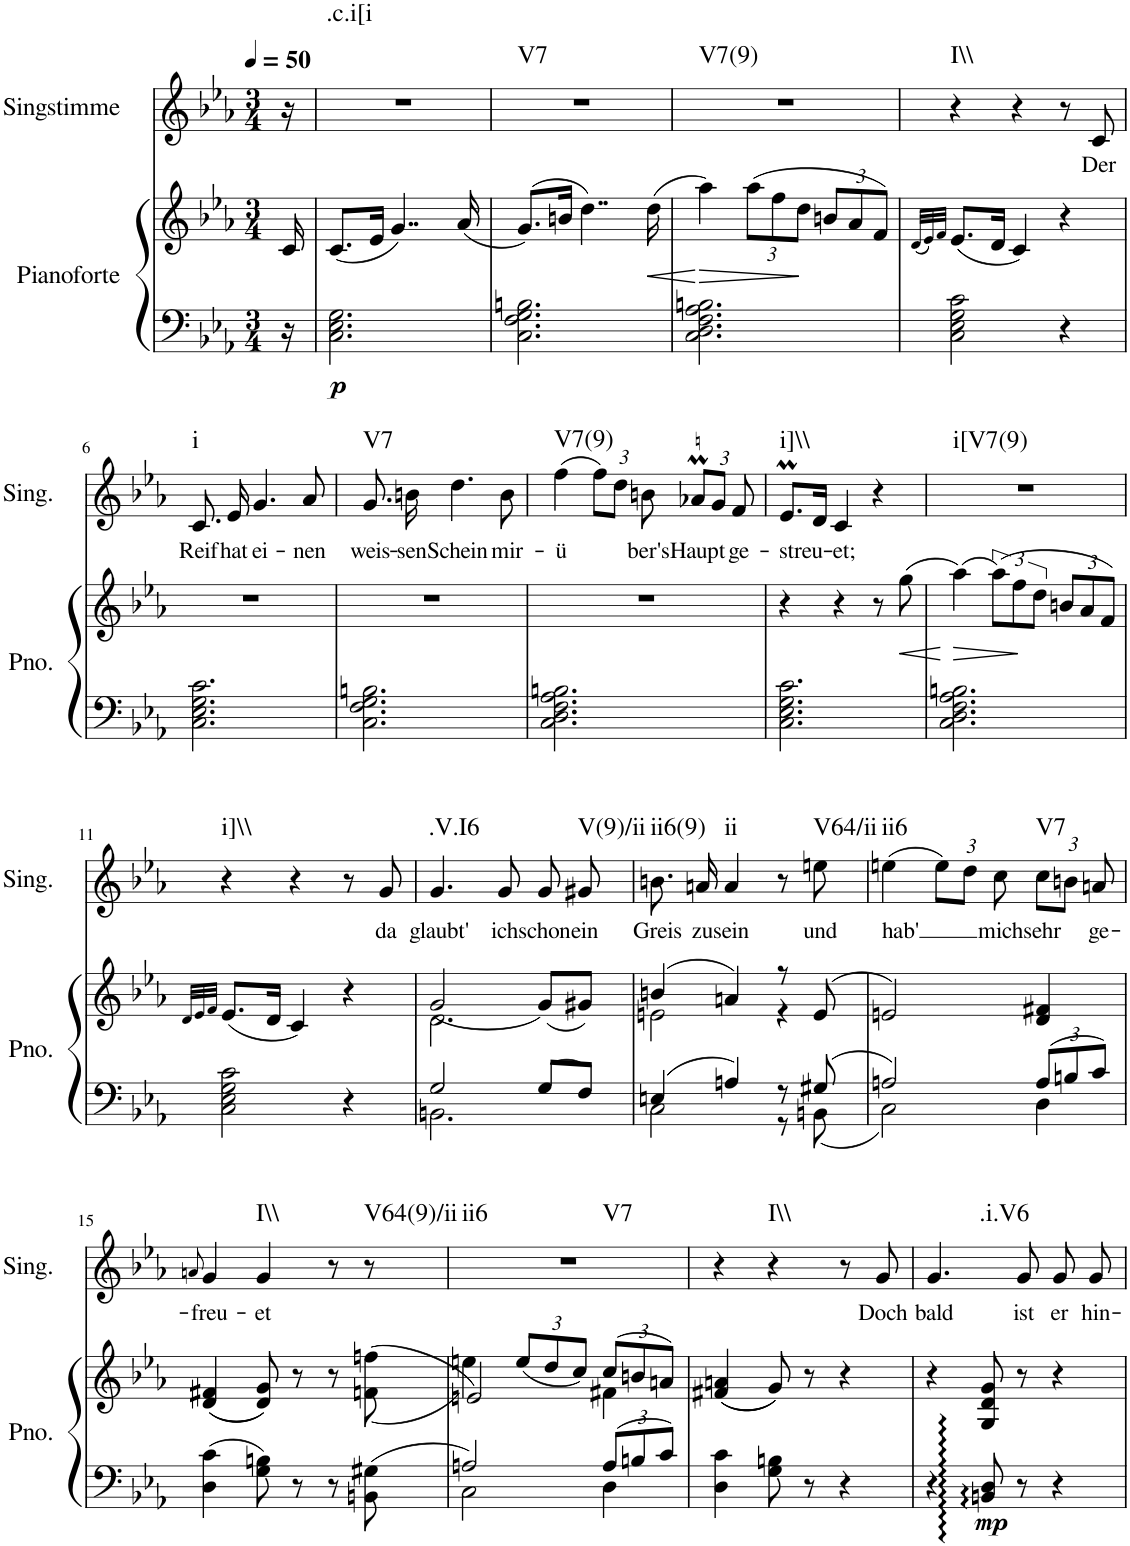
**kern	**kern	**dynam	**kern	**text	**harte
*part2	*part2	*part2	*part1	*part1	*part1
*staff3	*staff2	*staff2/3	*staff1	*staff1	*
*I"Pianoforte	*	*	*I"Singstimme	*	*
*I'Pno.	*	*	*I'Sing.	*	*
*clefF4	*clefG2	*	*clefG2	*	*
*k[b-e-a-]	*k[b-e-a-]	*	*k[b-e-a-]	*	*
*M3/4	*M3/4	*	*M3/4	*	*
*MM50	*MM50	*	*MM50	*	*
=1	=1	=1	=1	=1	=1
16r	16c/	.	16r	.	.
=2	=2	=2	=2	=2	=2
!	!	!LO:DY:b=2	!	!	!LO:H:kt=.c.i[i
2.C\ 2.E-\ 2.G\	(8.c/L	p	2.r	.	N
.	16e-/Jk	.	.	.	.
.	4..g/)	.	.	.	.
.	(16a-/	.	.	.	.
=3	=3	=3	=3	=3	=3
!	!	!	!	!	!LO:H:kt=V7
2.C\ 2.F\ 2.G\ 2.Bn\	(8.g/L)	.	2.r	.	N
.	16bn/Jk	.	.	.	.
.	4..dd\)	.	.	.	.
!	!	!LO:HP:b	!	!	!
.	(16dd\	<	.	.	.
.	.	[	.	.	.
=4	=4	=4	=4	=4	=4
!	!	!LO:HP:b	!	!	!LO:H:kt=V7(9)
2.C\ 2.D\ 2.F\ 2.A-\ 2.Bn\	4aa-\)	>	2.r	.	N
*	*Xbrackettup	*	*	*	*
.	(12aa-\L	.	.	.	.
.	12ff\	.	.	.	.
.	12dd\J	.	.	.	.
.	12bn/L	.	.	.	.
.	12a-/	.	.	.	.
.	12f/J)	.	.	.	.
.	.	]	.	.	.
=5	=5	=5	=5	=5	=5
.	(32qd/LLL	.	.	.	.
.	32qe-/)	.	.	.	.
.	32qf/JJJ	.	.	.	.
!	!	!	!	!	!LO:H:kt=I\\
2C\ 2E-\ 2G\ 2c\	(8.e-/L	.	4r	.	N
.	16d/Jk	.	.	.	.
.	4c/)	.	4r	.	.
4r	4r	.	8r	.	.
!	!	!	!	!LO:LY:b	!
.	.	.	8c/	Der	.
!!LO:LB:g=z
=6	=6	=6	=6	=6	=6
!	!	!	!	!LO:LY:b	!LO:H:kt=i
2.C\ 2.E-\ 2.G\ 2.c\	2.r	.	8.c/	Reif	N
!	!	!	!	!LO:LY:b	!
.	.	.	16e-/	hat	.
!	!	!	!	!LO:LY:b	!
.	.	.	4.g/	ei-	.
!	!	!	!	!LO:LY:b	!
.	.	.	8a-/	-nen	.
=7	=7	=7	=7	=7	=7
!	!	!	!	!LO:LY:b	!LO:H:kt=V7
2.C\ 2.F\ 2.G\ 2.Bn\	2.r	.	8.g/	weis-	N
!	!	!	!	!LO:LY:b	!
.	.	.	16bn\	-sen	.
!	!	!	!	!LO:LY:b	!
.	.	.	4.dd\	Schein	.
!	!	!	!	!LO:LY:b	!
.	.	.	8b\	mir-	.
=8	=8	=8	=8	=8	=8
!	!	!	!	!LO:LY:b	!LO:H:kt=V7(9)
2.C\ 2.D\ 2.F\ 2.A-\ 2.Bn\	2.r	.	(4ff\	-ü	N
*	*	*	*Xbrackettup	*	*
.	.	.	12ff\L)	.	.
.	.	.	12dd\J	.	.
!	!	!	!	!LO:LY:b	!
.	.	.	12bn\	ber's	.
!	!	!	!	!LO:LY:b	!
.	.	.	12a-XM/L	Haupt	.
.	.	.	12g/J	.	.
!	!	!	!	!LO:LY:b	!
.	.	.	12f/	ge-	.
=9	=9	=9	=9	=9	=9
!	!	!	!	!LO:LY:b	!LO:H:kt=i]\\
2.C\ 2.E-\ 2.G\ 2.c\	4r	.	8.e-M/L	-streu-	N
.	.	.	16d/Jk	.	.
!	!	!	!	!LO:LY:b	!
.	4r	.	4c/	-et;	.
.	8r	.	4r	.	.
!	!	!LO:HP:b	!	!	!
.	(8gg\	<	.	.	.
.	.	[	.	.	.
=10	=10	=10	=10	=10	=10
!	!	!LO:HP:b	!	!	!LO:H:kt=i[V7(9)
2.C\ 2.D\ 2.F\ 2.A-\ 2.Bn\	(4aa-\)	>	2.r	.	N
*	*brackettup	*	*	*	*
.	(12aa-\L)	.	.	.	.
.	12ff\	.	.	.	.
.	12dd\J	.	.	.	.
*	*Xbrackettup	*	*	*	*
.	12bn/L	.	.	.	.
.	12a-/	.	.	.	.
.	12f/J)	.	.	.	.
.	.	]	.	.	.
!!LO:LB:g=z
=11	=11	=11	=11	=11	=11
.	32qd/LLL	.	.	.	.
.	32qe-/	.	.	.	.
.	32qf/JJJ	.	.	.	.
!	!	!	!	!	!LO:H:kt=i]\\
2C\ 2E-\ 2G\ 2c\	(8.e-/L	.	4r	.	N
.	16d/Jk	.	.	.	.
.	4c/)	.	4r	.	.
4r	4r	.	8r	.	.
!	!	!	!	!LO:LY:b	!
.	.	.	8g/	da	.
=12	=12	=12	=12	=12	=12
*^	*^	*	*	*	*
!	!	!	!	!	!	!LO:LY:b	!LO:H:kt=.V.I6
2G/	2.BBn\	2.d\	(2g/	.	4.g/	glaubt'	N
!	!	!	!	!	!	!LO:LY:b	!
.	.	.	.	.	8g/	ich	.
!	!	!	!	!	!	!LO:LY:b	!
8G/L	.	.	(8g/L)	.	8g/	schon	.
!	!	!	!	!	!	!LO:LY:b	!LO:H:kt=V(9)/ii
8F/J	.	.	8g#X/J)	.	8g#X/	ein	N
=13	=13	=13	=13	=13	=13	=13	=13
!	!	!	!	!	!	!LO:LY:b	!LO:H:kt=ii6(9)
4En/	2C\	(4bn/	2en\	.	8.bn\	Greis	N
!	!	!	!	!	!	!LO:LY:b	!
.	.	.	.	.	16an/	zu	.
!	!	!	!	!	!	!LO:LY:b	!LO:H:kt=ii
4An/	.	4an/)	.	.	4a/	sein	N
8r	8r	8r	4r	.	8r	.	.
!	!	!	!	!	!	!LO:LY:b	!LO:H:kt=V64/ii
8G#X/	8BBn\	(8e/	.	.	8een\	und	N
*	*	*v	*v	*	*	*	*
=14	=14	=14	=14	=14	=14	=14
!	!	!	!	!	!LO:LY:b	!LO:H:kt=ii6
2An/	2C\	2en/)	.	(4een\	hab'	N
.	.	.	.	12ee\L)	.	.
.	.	.	.	12dd\J	.	.
!	!	!	!	!	!LO:LY:b	!
.	.	.	.	12cc\	mich	.
*Xbrackettup	*	*	*	*	*	*
!	!	!	!	!	!LO:LY:b	!LO:H:kt=V7
12A/L	4D\	4d/ 4f#X/	.	12cc\L	sehr	N
12Bn/	.	.	.	12bn\J	.	.
!	!	!	!	!	!LO:LY:b	!
12c/J	.	.	.	12an/	ge-	.
*v	*v	*	*	*	*	*
!!LO:LB:g=z
=15	=15	=15	=15	=15	=15
.	.	.	8qan/	.	.
!	!	!	!	!LO:LY:b	!
4D\ 4c\	((4d/ 4f#X/	.	4g/	-freu-	.
!	!	!	!	!LO:LY:b	!LO:H:kt=I\\
8G\ 8Bn\	8d/ 8g/))	.	4g/	-et	N
8r	8r	.	.	.	.
8r	8r	.	8r	.	.
!	!	!	!	!	!LO:H:kt=V64(9)/ii
8BBn\ 8G#X\	((8fn\ 8ffn\	.	8r	.	N
=16	=16	=16	=16	=16	=16
*^	*^	*	*	*	*
!	!	!	!	!	!	!	!LO:H:n=1:kt=ii6
!	!	!	!	!	!	!	!LO:H:n=2:kt=V7
2An/	2C\	2en/)	4een\)	.	2.r	.	N N
.	.	.	(12ee/L	.	.	.	.
.	.	.	12dd/	.	.	.	.
.	.	.	12cc/J)	.	.	.	.
12A/L	4D\	(12cc/L	4f#X\	.	.	.	.
12Bn/	.	12bn/	.	.	.	.	.
12c/J	.	12an/J)	.	.	.	.	.
*v	*v	*	*	*	*	*	*
*	*v	*v	*	*	*	*
=17	=17	=17	=17	=17	=17
4D\ 4c\	((4f#X/ 4an/	.	4r	.	.
!	!	!	!	!	!LO:H:kt=I\\
8G\ 8Bn\	8g/))	.	4r	.	N
8r	8r	.	.	.	.
4r	4r	.	8r	.	.
!	!	!	!	!LO:LY:b	!
.	.	.	8g/	Doch	.
=18	=18	=18	=18	=18	=18
!	!	!	!	!LO:LY:b	!LO:H:kt=.i.V6
4r	4r	.	4.g/	bald	N
!	!	!LO:DY:b=2	!	!	!
8BBn/ 8D/	8G/ 8d/ 8g/	mp	.	.	.
!	!	!	!	!LO:LY:b	!
8r	8r	.	8g/	ist	.
!	!	!	!	!LO:LY:b	!
4r	4r	.	8g/	er	.
!	!	!	!	!LO:LY:b	!
.	.	.	8g/	hin-	.
=	=	=	=	=	=
*-	*-	*-	*-	*-	*-
